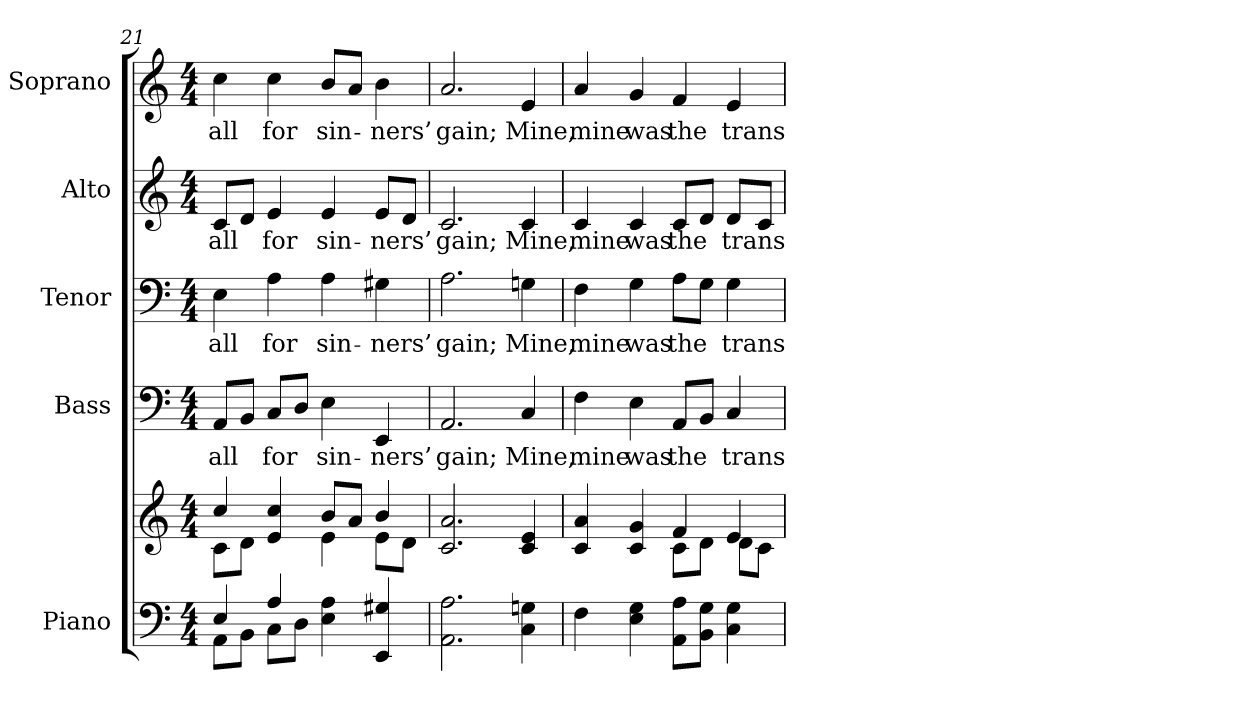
**kern	**kern	**kern	**text	**kern	**text	**kern	**text	**kern	**text
*part5	*part5	*part4	*part4	*part3	*part3	*part2	*part2	*part1	*part1
*staff6	*staff5	*staff4	*staff4	*staff3	*staff3	*staff2	*staff2	*staff1	*staff1
*I"Piano	*	*I"Bass	*	*I"Tenor	*	*I"Alto	*	*I"Soprano	*
*I'Pno.	*	*I'B.	*	*I'T.	*	*I'A.	*	*I'S.	*
*clefF4	*clefG2	*clefF4	*	*clefF4	*	*clefG2	*	*clefG2	*
*k[]	*k[]	*k[]	*	*k[]	*	*k[]	*	*k[]	*
*C:	*C:	*C:	*	*C:	*	*C:	*	*C:	*
*M4/4	*M4/4	*M4/4	*	*M4/4	*	*M4/4	*	*M4/4	*
=21	=21	=21	=21	=21	=21	=21	=21	=21	=21
*^	*^	*	*	*	*	*	*	*	*
!	!	!	!	!	!LO:LY:b:color=#000000	!	!	!	!	!	!
!	!	!	!	!	!	!	!LO:LY:b:color=#000000	!	!	!	!
!	!	!	!	!	!	!	!	!	!LO:LY:b:color=#000000	!	!
!	!	!	!	!	!	!	!	!	!	!	!LO:LY:b:color=#000000
4Ei/	8AAi\L	4cci/	8ci\L	8AAi/L	all	4Ei\	all	8ci/L	all	4cci\	all
.	8BBi\J	.	8di\J	8BBi/J	.	.	.	8di/J	.	.	.
!	!	!	!	!	!LO:LY:b:color=#000000	!	!	!	!	!	!
!	!	!	!	!	!	!	!LO:LY:b:color=#000000	!	!	!	!
!	!	!	!	!	!	!	!	!	!LO:LY:b:color=#000000	!	!
!	!	!	!	!	!	!	!	!	!	!	!LO:LY:b:color=#000000
4Ai/	8Ci\L	4ei/ 4cci	4ryy	8Ci/L	for	4Ai\	for	4ei/	for	4cci\	for
.	8Di\J	.	.	8Di/J	.	.	.	.	.	.	.
!	!	!	!	!	!LO:LY:b:color=#000000	!	!	!	!	!	!
!	!	!	!	!	!	!	!LO:LY:b:color=#000000	!	!	!	!
!	!	!	!	!	!	!	!	!	!LO:LY:b:color=#000000	!	!
!	!	!	!	!	!	!	!	!	!	!	!LO:LY:b:color=#000000
4Ei\ 4Ai	2ryy	8bi/L	4ei\	4Ei\	sin-	4Ai\	sin-	4ei/	sin-	8bi/L	sin-
.	.	8ai/J	.	.	.	.	.	.	.	8ai/J	.
!	!	!	!	!	!LO:LY:b:color=#000000	!	!	!	!	!	!
!	!	!	!	!	!	!	!LO:LY:b:color=#000000	!	!	!	!
!	!	!	!	!	!	!	!	!	!LO:LY:b:color=#000000	!	!
!	!	!	!	!	!	!	!	!	!	!	!LO:LY:b:color=#000000
4EEi/ 4G#Xi	.	4bi/	8ei\L	4EEi/	-ners’	4G#Xi\	-ners’	8ei/L	-ners’	4bi\	-ners’
.	.	.	8di\J	.	.	.	.	8di/J	.	.	.
*v	*v	*	*	*	*	*	*	*	*	*	*
*	*v	*v	*	*	*	*	*	*	*	*
!!LO:PB:g=z
=22	=22	=22	=22	=22	=22	=22	=22	=22	=22
*	*^	*	*	*	*	*	*	*	*
!	!	!	!	!LO:LY:b:color=#000000	!	!	!	!	!	!
*	*v	*v	*	*	*	*	*	*	*	*
*	*^	*	*	*	*	*	*	*	*
!	!	!	!	!	!	!LO:LY:b:color=#000000	!	!	!	!
*	*v	*v	*	*	*	*	*	*	*	*
*	*^	*	*	*	*	*	*	*	*
!	!	!	!	!	!	!	!	!LO:LY:b:color=#000000	!	!
*	*v	*v	*	*	*	*	*	*	*	*
*	*^	*	*	*	*	*	*	*	*
!	!	!	!	!	!	!	!	!	!	!LO:LY:b:color=#000000
*	*v	*v	*	*	*	*	*	*	*	*
2.AAi\ 2.Ai	2.ci/ 2.ai	2.AAi/	gain;	2.Ai\	gain;	2.ci/	gain;	2.ai/	gain;
!	!	!	!LO:LY:b:color=#000000	!	!	!	!	!	!
!	!	!	!	!	!LO:LY:b:color=#000000	!	!	!	!
!	!	!	!	!	!	!	!LO:LY:b:color=#000000	!	!
!	!	!	!	!	!	!	!	!	!LO:LY:b:color=#000000
4Ci\ 4Gni	4ci/ 4ei	4Ci/	Mine,	4Gni\	Mine,	4ci/	Mine,	4ei/	Mine,
=23	=23	=23	=23	=23	=23	=23	=23	=23	=23
*	*^	*	*	*	*	*	*	*	*
!	!	!	!	!LO:LY:b:color=#000000	!	!	!	!	!	!
!	!	!	!	!	!	!LO:LY:b:color=#000000	!	!	!	!
!	!	!	!	!	!	!	!	!LO:LY:b:color=#000000	!	!
!	!	!	!	!	!	!	!	!	!	!LO:LY:b:color=#000000
4Fi\	4ci/ 4ai	2ryy	4Fi\	mine	4Fi\	mine	4ci/	mine	4ai/	mine
!	!	!	!	!LO:LY:b:color=#000000	!	!	!	!	!	!
!	!	!	!	!	!	!LO:LY:b:color=#000000	!	!	!	!
!	!	!	!	!	!	!	!	!LO:LY:b:color=#000000	!	!
!	!	!	!	!	!	!	!	!	!	!LO:LY:b:color=#000000
4Ei\ 4Gi	4ci/ 4gi	.	4Ei\	was	4Gi\	was	4ci/	was	4gi/	was
!	!	!	!	!LO:LY:b:color=#000000	!	!	!	!	!	!
!	!	!	!	!	!	!LO:LY:b:color=#000000	!	!	!	!
!	!	!	!	!	!	!	!	!LO:LY:b:color=#000000	!	!
!	!	!	!	!	!	!	!	!	!	!LO:LY:b:color=#000000
8AAi\ 8AiL	4fi/	8ci\L	8AAi/L	the	8Ai\L	the	8ci/L	the	4fi/	the
8BBi\ 8GiJ	.	8di\J	8BBi/J	.	8Gi\J	.	8di/J	.	.	.
!	!	!	!	!LO:LY:b:color=#000000	!	!	!	!	!	!
!	!	!	!	!	!	!LO:LY:b:color=#000000	!	!	!	!
!	!	!	!	!	!	!	!	!LO:LY:b:color=#000000	!	!
!	!	!	!	!	!	!	!	!	!	!LO:LY:b:color=#000000
4Ci\ 4Gi	4ei/	8di\L	4Ci/	trans-	4Gi\	trans-	8di/L	trans-	4ei/	trans-
.	.	8ci\J	.	.	.	.	8ci/J	.	.	.
*	*v	*v	*	*	*	*	*	*	*	*
=	=	=	=	=	=	=	=	=	=
*-	*-	*-	*-	*-	*-	*-	*-	*-	*-
